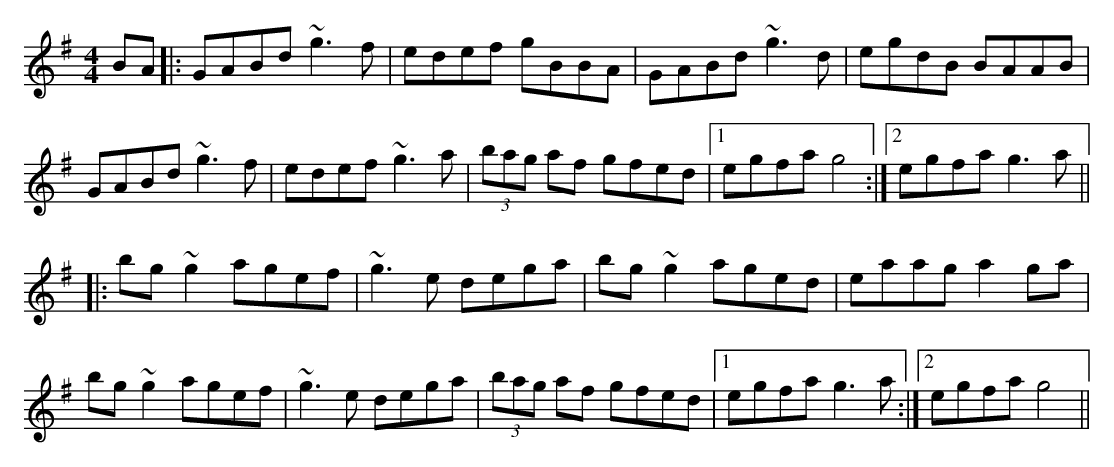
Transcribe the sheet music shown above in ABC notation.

X:1
M:4/4
K:G
BA|:GABd ~g3f|edef gBBA|GABd ~g3d|egdB BAAB|
GABd ~g3f|edef ~g3a|(3bag af gfed|1 egfa g4:|2 egfa g3a||
|:bg ~g2 agef|~g3e dega|bg ~g2 aged|eaag a2ga|
bg ~g2 agef|~g3e dega|(3bag af gfed|1 egfa g3a:|2 egfa g4||
